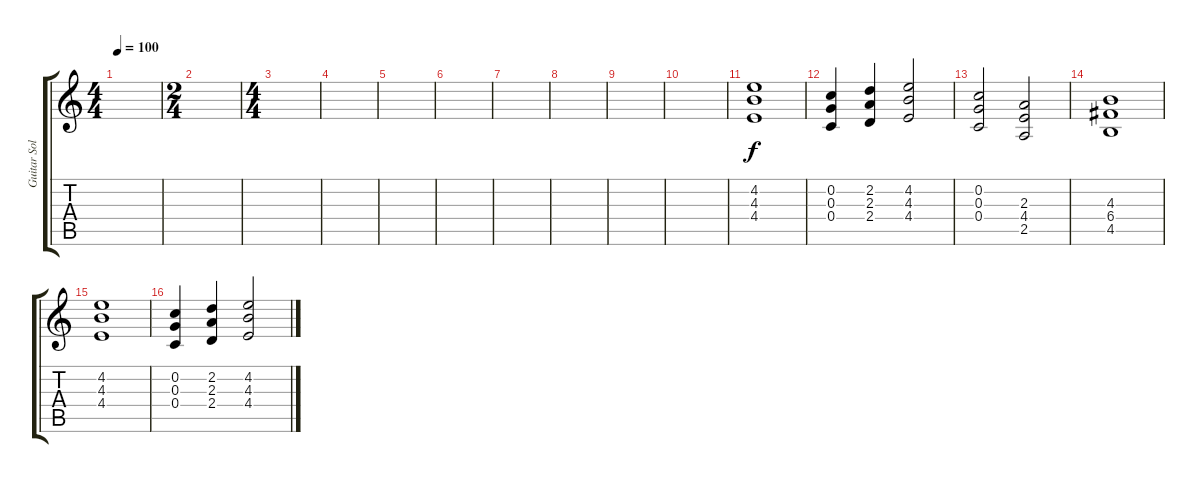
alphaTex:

\track ("Guitar Solo Rythm" "Guitar Sol") {instrument distortionguitar}
\staff {score tabs}
\tuning (Eb4 C4 G3 C3 G2 C2) {hide}
\ts (4 4)
\tempo 100
\clef g2
\ks c
|
\ts (2 4)
|
\ts (4 4)
|
|
|
|
|
|
|
|
(4.2 4.3 4.4).1 |
(0.2 0.3 0.4).4 (2.2 2.3 2.4).4 (4.2 4.3 4.4).2 |
(0.2 0.3 0.4).2 (2.3 4.4 2.5).2 |
(4.3 6.4 4.5).1 |
(4.2 4.3 4.4).1 |
(0.2 0.3 0.4).4 (2.2 2.3 2.4).4 (4.2 4.3 4.4).2
